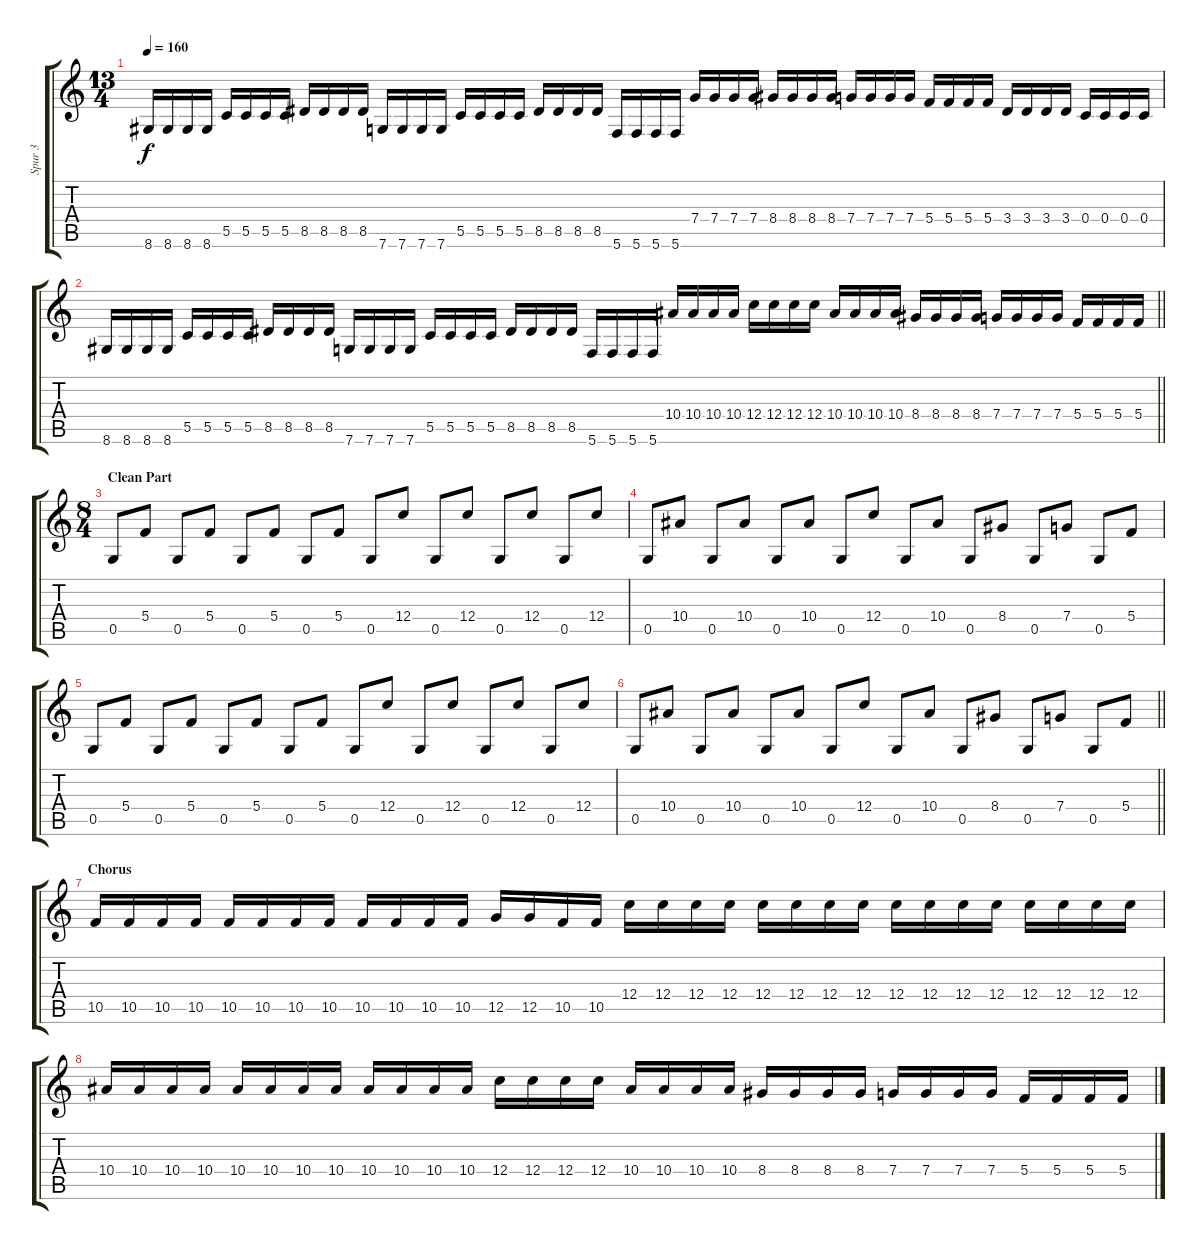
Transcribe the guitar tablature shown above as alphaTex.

\track ("Spur 3" "Spur 3") {instrument distortionguitar}
\staff {score tabs}
\tuning (D4 A3 F3 C3 G2 C2) {hide}
\ts (13 4)
\tempo 160
\clef g2
\ks c
8.6.16{dy f} 8.6.16 8.6.16 8.6.16 5.5.16 5.5.16 5.5.16 5.5.16 8.5.16 8.5.16 8.5.16 8.5.16 7.6.16 7.6.16 7.6.16 7.6.16 5.5.16 5.5.16 5.5.16 5.5.16 8.5.16 8.5.16 8.5.16 8.5.16 5.6.16 5.6.16 5.6.16 5.6.16 7.4.16 7.4.16 7.4.16 7.4.16 8.4.16 8.4.16 8.4.16 8.4.16 7.4.16 7.4.16 7.4.16 7.4.16 5.4.16 5.4.16 5.4.16 5.4.16 3.4.16 3.4.16 3.4.16 3.4.16 0.4.16 0.4.16 0.4.16 0.4.16 |
\barLineRight lightlight
8.6.16 8.6.16 8.6.16 8.6.16 5.5.16 5.5.16 5.5.16 5.5.16 8.5.16 8.5.16 8.5.16 8.5.16 7.6.16 7.6.16 7.6.16 7.6.16 5.5.16 5.5.16 5.5.16 5.5.16 8.5.16 8.5.16 8.5.16 8.5.16 5.6.16 5.6.16 5.6.16 5.6.16 10.4.16 10.4.16 10.4.16 10.4.16 12.4.16 12.4.16 12.4.16 12.4.16 10.4.16 10.4.16 10.4.16 10.4.16 8.4.16 8.4.16 8.4.16 8.4.16 7.4.16 7.4.16 7.4.16 7.4.16 5.4.16 5.4.16 5.4.16 5.4.16 |
\ts (8 4)
\section ("" "Clean Part")
0.5.8{instrument electricguitarclean} 5.4.8 0.5.8 5.4.8 0.5.8 5.4.8 0.5.8 5.4.8 0.5.8 12.4.8 0.5.8 12.4.8 0.5.8 12.4.8 0.5.8 12.4.8 |
0.5.8 10.4.8 0.5.8 10.4.8 0.5.8 10.4.8 0.5.8 12.4.8 0.5.8 10.4.8 0.5.8 8.4.8 0.5.8 7.4.8 0.5.8 5.4.8 |
0.5.8 5.4.8 0.5.8 5.4.8 0.5.8 5.4.8 0.5.8 5.4.8 0.5.8 12.4.8 0.5.8 12.4.8 0.5.8 12.4.8 0.5.8 12.4.8 |
\barLineRight lightlight
0.5.8 10.4.8 0.5.8 10.4.8 0.5.8 10.4.8 0.5.8 12.4.8 0.5.8 10.4.8 0.5.8 8.4.8 0.5.8 7.4.8 0.5.8 5.4.8 |
\section ("" "Chorus")
10.5.16{instrument distortionguitar} 10.5.16 10.5.16 10.5.16 10.5.16 10.5.16 10.5.16 10.5.16 10.5.16 10.5.16 10.5.16 10.5.16 12.5.16 12.5.16 10.5.16 10.5.16 12.4.16 12.4.16 12.4.16 12.4.16 12.4.16 12.4.16 12.4.16 12.4.16 12.4.16 12.4.16 12.4.16 12.4.16 12.4.16 12.4.16 12.4.16 12.4.16 |
10.4.16 10.4.16 10.4.16 10.4.16 10.4.16 10.4.16 10.4.16 10.4.16 10.4.16 10.4.16 10.4.16 10.4.16 12.4.16 12.4.16 12.4.16 12.4.16 10.4.16 10.4.16 10.4.16 10.4.16 8.4.16 8.4.16 8.4.16 8.4.16 7.4.16 7.4.16 7.4.16 7.4.16 5.4.16 5.4.16 5.4.16 5.4.16
